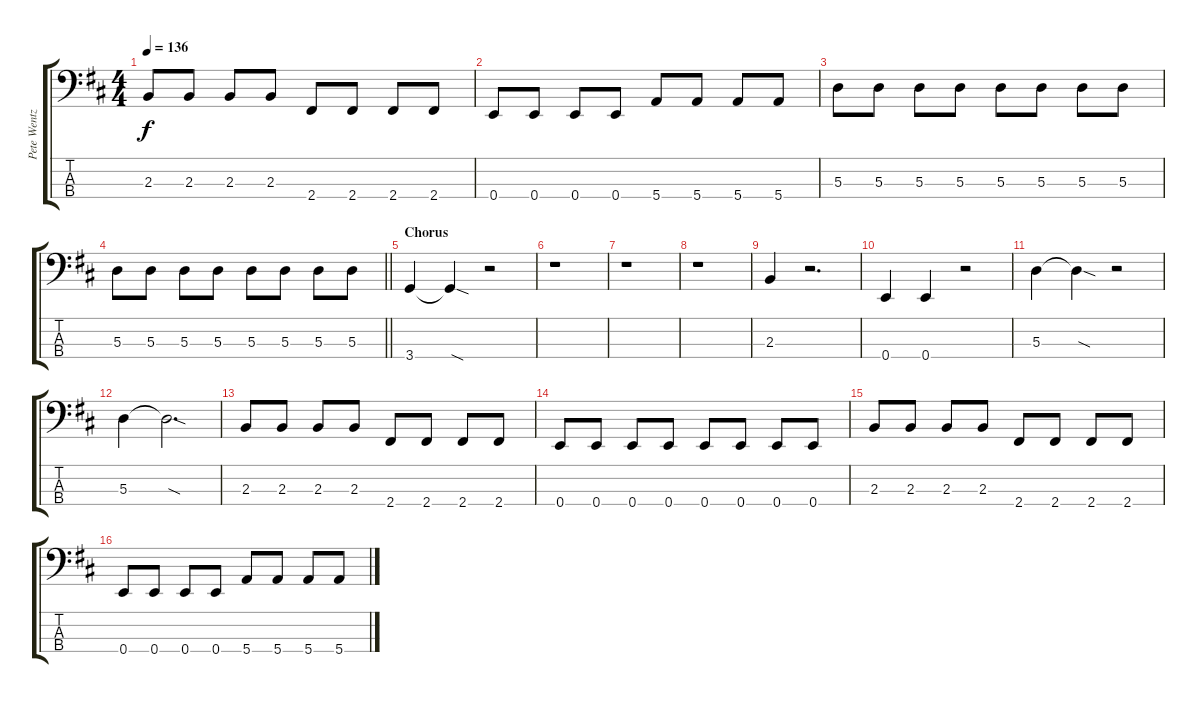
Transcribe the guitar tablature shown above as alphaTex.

\track ("Pete Wentz" "Pete Wentz") {instrument electricbassfinger}
\staff {score tabs}
\tuning (G2 D2 A1 E1) {hide}
\ts (4 4)
\tempo 136
\clef f4
\ks d
2.3.8{dy f} 2.3.8 2.3.8 2.3.8 2.4.8 2.4.8 2.4.8 2.4.8 |
0.4.8 0.4.8 0.4.8 0.4.8 5.4.8 5.4.8 5.4.8 5.4.8 |
5.3.8 5.3.8 5.3.8 5.3.8 5.3.8 5.3.8 5.3.8 5.3.8 |
\barLineRight lightlight
5.3.8 5.3.8 5.3.8 5.3.8 5.3.8 5.3.8 5.3.8 5.3.8 |
\section ("" "Chorus")
3.4.4 3.4{sod t}.4 r.2 |
r.1 |
r.1 |
r.1 |
2.3.4 r.2{d} |
0.4.4 0.4.4 r.2 |
5.3.4 5.3{sod t}.4 r.2 |
5.3.4 5.3{sod t}.2{d} |
2.3.8 2.3.8 2.3.8 2.3.8 2.4.8 2.4.8 2.4.8 2.4.8 |
0.4.8 0.4.8 0.4.8 0.4.8 0.4.8 0.4.8 0.4.8 0.4.8 |
2.3.8 2.3.8 2.3.8 2.3.8 2.4.8 2.4.8 2.4.8 2.4.8 |
0.4.8 0.4.8 0.4.8 0.4.8 5.4.8 5.4.8 5.4.8 5.4.8
